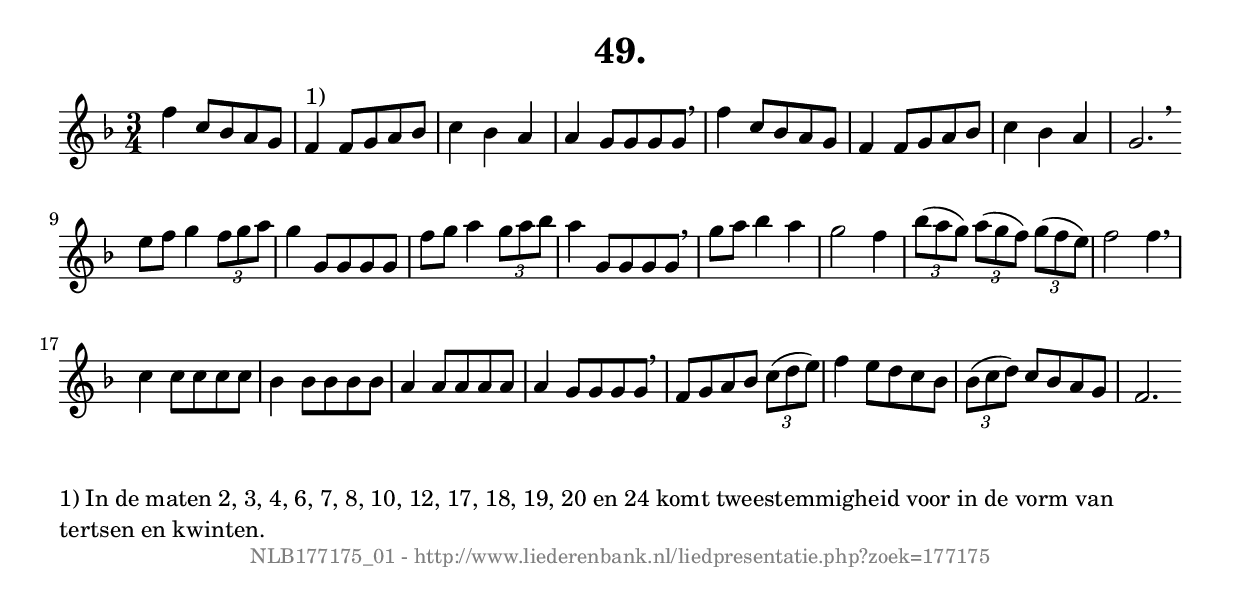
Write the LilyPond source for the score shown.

%
% produced by wce2krn 1.64 (7 June 2014)
%
\version"2.16"
#(append! paper-alist '(("long" . (cons (* 210 mm) (* 2000 mm)))))
#(set-default-paper-size "long")
sb = {\breathe}
mBreak = {\breathe }
bBreak = {\breathe }
x = {\once\override NoteHead #'style = #'cross }
gl=\glissando
itime={\override Staff.TimeSignature #'stencil = ##f }
ficta = {\once\set suggestAccidentals = ##t}
fine = {\once\override Score.RehearsalMark #'self-alignment-X = #1 \mark \markup {\italic{Fine}}}
dc = {\once\override Score.RehearsalMark #'self-alignment-X = #1 \mark \markup {\italic{D.C.}}}
dcf = {\once\override Score.RehearsalMark #'self-alignment-X = #1 \mark \markup {\italic{D.C. al Fine}}}
dcc = {\once\override Score.RehearsalMark #'self-alignment-X = #1 \mark \markup {\italic{D.C. al Coda}}}
ds = {\once\override Score.RehearsalMark #'self-alignment-X = #1 \mark \markup {\italic{D.S.}}}
dsf = {\once\override Score.RehearsalMark #'self-alignment-X = #1 \mark \markup {\italic{D.S. al Fine}}}
dsc = {\once\override Score.RehearsalMark #'self-alignment-X = #1 \mark \markup {\italic{D.S. al Coda}}}
pv = {\set Score.repeatCommands = #'((volta "1"))}
sv = {\set Score.repeatCommands = #'((volta "2"))}
tv = {\set Score.repeatCommands = #'((volta "3"))}
qv = {\set Score.repeatCommands = #'((volta "4"))}
xv = {\set Score.repeatCommands = #'((volta #f))}
\header{ tagline = ""
title = "49."
}
\score {{
\key f \major
\relative g'
{
\set melismaBusyProperties = #'()
\time 3/4
\tempo 4=120
\override Score.MetronomeMark #'transparent = ##t
\override Score.RehearsalMark #'break-visibility = #(vector #t #t #f)
f'4 c8 bes a g f4^"1)" f8 g a bes c4 bes a a g8 g g g \sb f'4 c8 bes a g f4 f8 g a bes c4 bes a g2. \bar ":|:" \bBreak
e'8 f g4 \times 2/3 { f8 g a } g4 g,8 g g g f' g a4 \times 2/3 { g8 a bes } a4 g,8 g g g \sb g' a bes4 a g2 f4 \times 2/3 { bes8( a g) } \times 2/3 { a( g f) } \times 2/3 { g( f e) } f2 f4 \mBreak \bar "|"
c4 c8 c c c bes4 bes8 bes bes bes a4 a8 a a a a4 g8 g g g \sb f g a bes \times 2/3 { c( d e) } f4 e8 d c bes \times 2/3 { bes( c d) } c bes a g f2. \bar ":|"
 }}
 \midi { }
 \layout {
            indent = 0.0\cm
}
}
\markup { \wordwrap-string #" 
1) In de maten 2, 3, 4, 6, 7, 8, 10, 12, 17, 18, 19, 20 en 24 komt tweestemmigheid voor in de vorm van tertsen en kwinten.
"}
\markup { \vspace #0 } \markup { \with-color #grey \fill-line { \center-column { \smaller "NLB177175_01 - http://www.liederenbank.nl/liedpresentatie.php?zoek=177175" } } }
